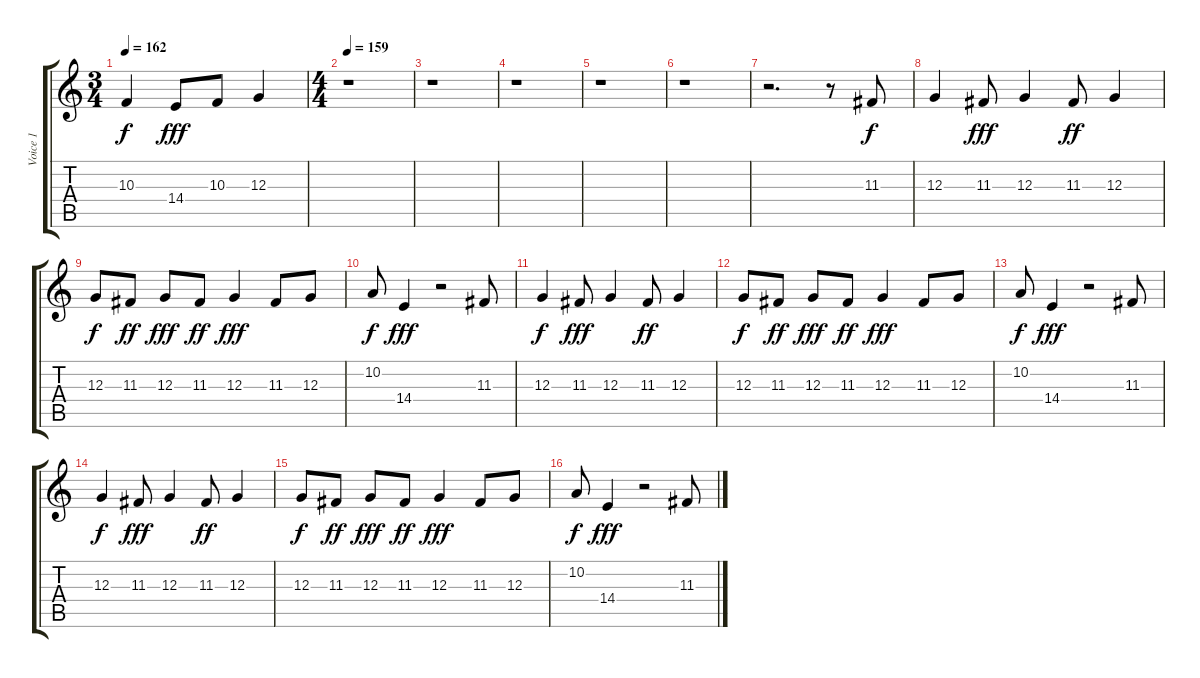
\track ("Voice 1" "Voice 1") {instrument choiraahs}
\staff {score tabs}
\tuning (E4 B3 G3 D3 A2 E2) {hide}
\ts (3 4)
\tempo 162
\clef g2
\ks c
10.3.4{dy f} 14.4.8{dy fff} 10.3.8 12.3.4 |
\ts (4 4)
\tempo 159
r.1 |
r.1 |
r.1 |
r.1 |
r.1 |
r.2{d} r.8 11.3.8{dy f} |
12.3.4 11.3.8{dy fff} 12.3.4 11.3.8{dy ff} 12.3.4 |
12.3.8{dy f} 11.3.8{dy ff} 12.3.8{dy fff} 11.3.8{dy ff} 12.3.4{dy fff} 11.3.8 12.3.8 |
10.2.8{dy f} 14.4.4{dy fff} r.2 11.3.8 |
12.3.4{dy f} 11.3.8{dy fff} 12.3.4 11.3.8{dy ff} 12.3.4 |
12.3.8{dy f} 11.3.8{dy ff} 12.3.8{dy fff} 11.3.8{dy ff} 12.3.4{dy fff} 11.3.8 12.3.8 |
10.2.8{dy f} 14.4.4{dy fff} r.2 11.3.8 |
12.3.4{dy f} 11.3.8{dy fff} 12.3.4 11.3.8{dy ff} 12.3.4 |
12.3.8{dy f} 11.3.8{dy ff} 12.3.8{dy fff} 11.3.8{dy ff} 12.3.4{dy fff} 11.3.8 12.3.8 |
10.2.8{dy f} 14.4.4{dy fff} r.2 11.3.8
